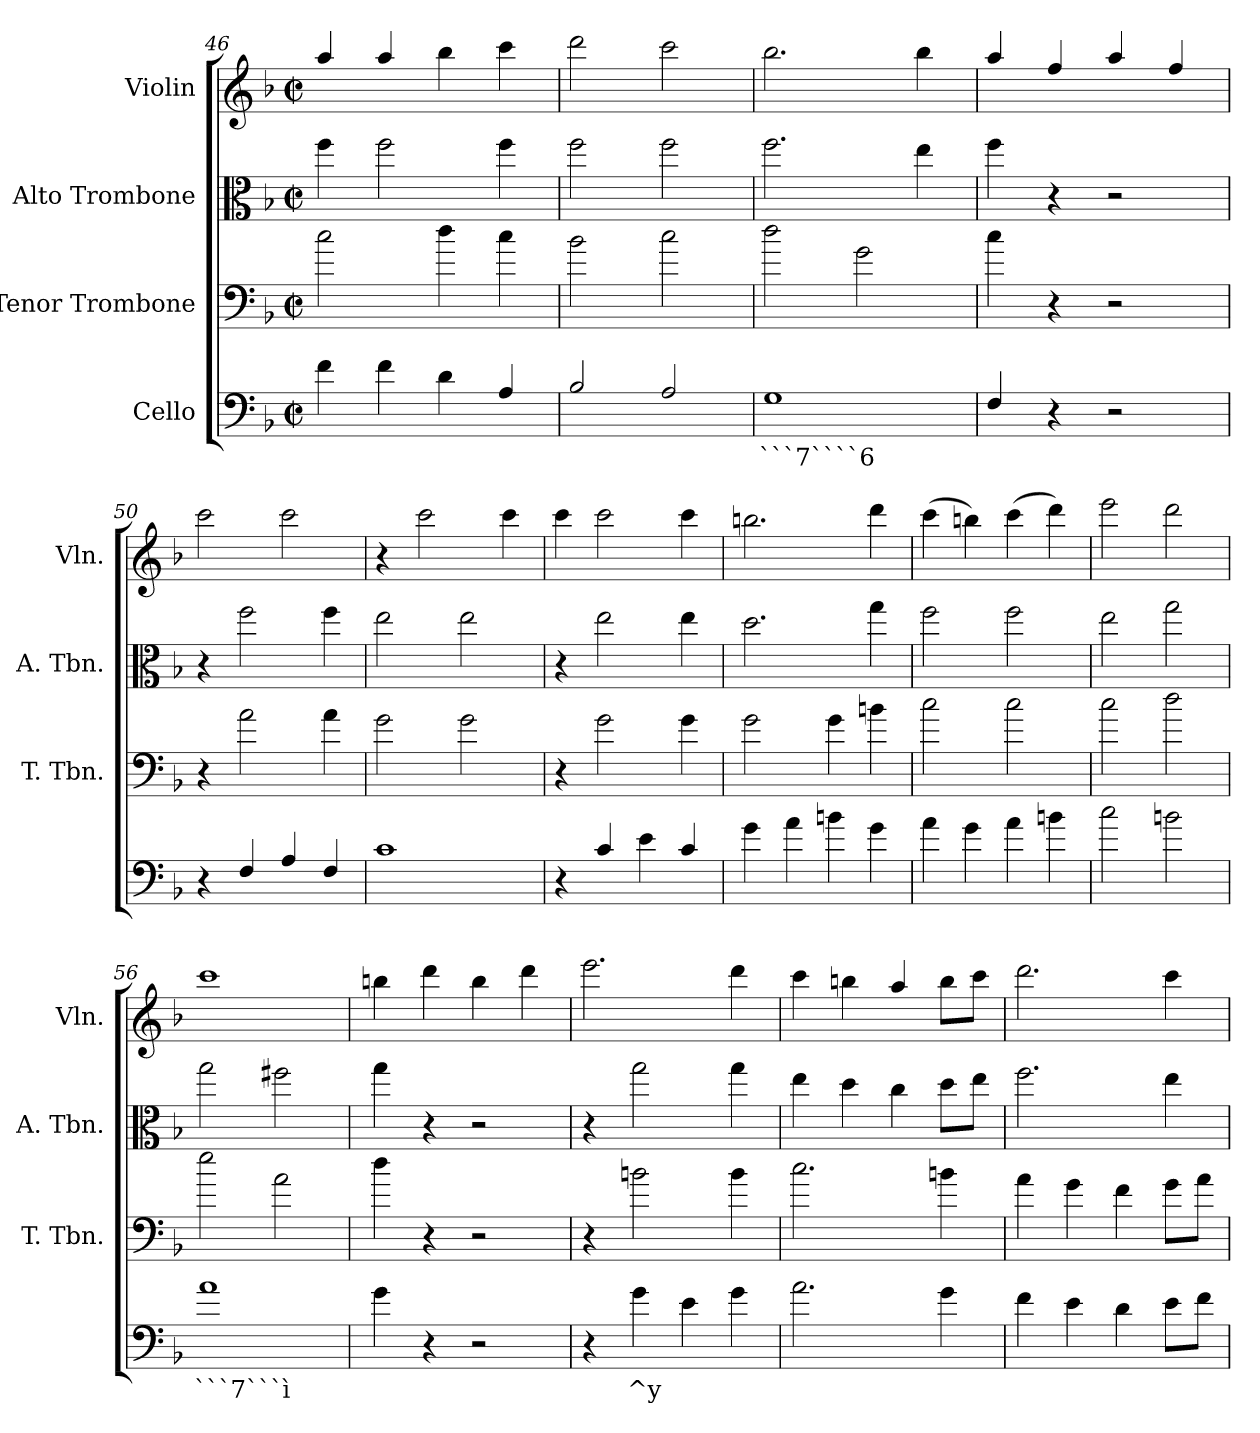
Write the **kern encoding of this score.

**kern	**text	**kern	**kern	**kern
*part4	*part4	*part3	*part2	*part1
*staff4	*staff4	*staff3	*staff2	*staff1
*I"Cello	*	*I"Tenor Trombone	*I"Alto Trombone	*I"Violin
*	*	*I'T. Tbn.	*I'A. Tbn.	*I'Vln.
*clefF4	*	*clefF4	*clefC3	*clefG2
*ITrd7c12	*	*ITrd7c12	*ITrd7c12	*ITrd7c12
*k[b-]	*	*k[b-]	*k[b-]	*k[b-]
*F:	*	*F:	*F:	*F:
*M2/2	*	*M2/2	*M2/2	*M2/2
*met(c|)	*	*met(c|)	*met(c|)	*met(c|)
=46	=46	=46	=46	=46
4F\	.	2c\	4f\	4a/
4F\	.	.	2f\	4a/
4D\	.	4d\	.	4b-\
4AA/	.	4c\	4f\	4cc\
=47	=47	=47	=47	=47
2BB-/	.	2B-\	2f\	2dd\
2AA/	.	2c\	2f\	2cc\
!!LO:PB:g=z
=48	=48	=48	=48	=48
!	!LO:LY:b	!	!	!
1GG	```7````6	2d\	2.f\	2.b-\
.	.	2G\	.	.
.	.	.	4e\	4b-\
=49	=49	=49	=49	=49
4FF/	.	4c\	4f\	4a/
4r	.	4r	4r	4f/
2r	.	2r	2r	4a/
.	.	.	.	4f/
=50	=50	=50	=50	=50
4r	.	4r	4r	2cc\
4FF/	.	2A\	2f\	.
4AA/	.	.	.	2cc\
4FF/	.	4A\	4f\	.
=51	=51	=51	=51	=51
1C	.	2G\	2e\	4r
.	.	.	.	2cc\
.	.	2G\	2e\	.
.	.	.	.	4cc\
=52	=52	=52	=52	=52
4r	.	4r	4r	4cc\
4C/	.	2G\	2e\	2cc\
4E\	.	.	.	.
4C/	.	4G\	4e\	4cc\
=53	=53	=53	=53	=53
4G\	.	2G\	2.d\	2.bn\
4A\	.	.	.	.
4Bn\	.	4G\	.	.
4G\	.	4Bn\	4g\	4dd\
=54	=54	=54	=54	=54
4A\	.	2c\	2f\	(>4cc\
4G\	.	.	.	4bn\)
4A\	.	2c\	2f\	(>4cc\
4Bn\	.	.	.	4dd\)
=55	=55	=55	=55	=55
2c\	.	2c\	2e\	2ee\
2Bn\	.	2d\	2g\	2dd\
!!LO:LB:g=z
=56	=56	=56	=56	=56
!	!LO:LY:b	!	!	!
1A	```7```ì	2e\	2g\	1cc
.	.	2A\	2f#X\	.
=57	=57	=57	=57	=57
4G\	.	4d\	4g\	4bn\
4r	.	4r	4r	4dd\
2r	.	2r	2r	4b\
.	.	.	.	4dd\
=58	=58	=58	=58	=58
4r	.	4r	4r	2.ee\
!	!LO:LY:b	!	!	!
4G\	^y	2Bn\	2g\	.
4E\	.	.	.	.
4G\	.	4B\	4g\	4dd\
=59	=59	=59	=59	=59
2.A\	.	2.c\	4e\	4cc\
.	.	.	4d\	4bn\
.	.	.	4c\	4a/
4G\	.	4Bn\	8d\L	8b\L
.	.	.	8e\J	8cc\J
=60	=60	=60	=60	=60
4F\	.	4A\	2.f\	2.dd\
4E\	.	4G\	.	.
4D\	.	4F\	.	.
8E\L	.	8G\L	4e\	4cc\
8F\J	.	8A\J	.	.
=	=	=	=	=
*-	*-	*-	*-	*-
